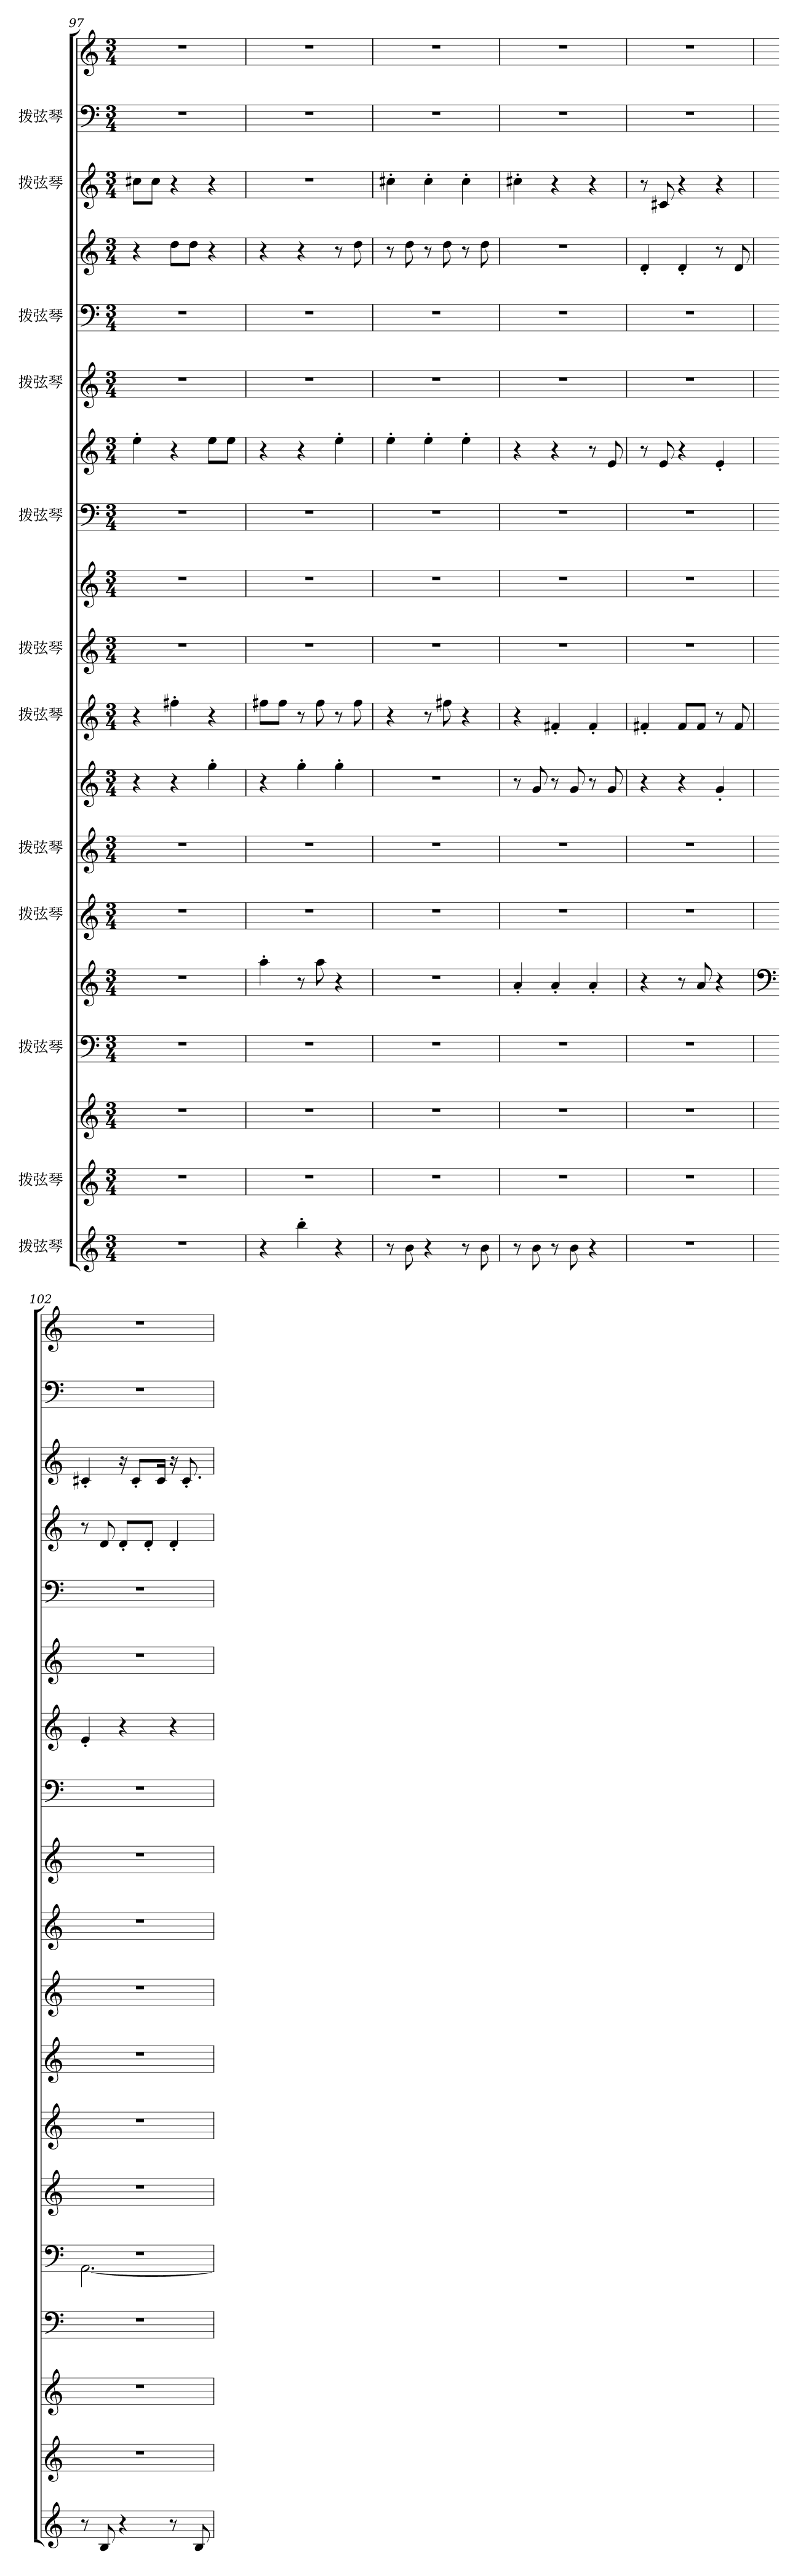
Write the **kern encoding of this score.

**kern	**kern	**kern	**kern	**kern	**kern	**kern	**kern	**kern	**kern	**kern	**kern	**kern	**kern	**kern	**kern	**kern	**kern	**kern
*part12	*part11	*part11	*part10	*part10	*part9	*part8	*part8	*part7	*part6	*part6	*part5	*part5	*part4	*part3	*part3	*part2	*part1	*part1
*staff19	*staff18	*staff17	*staff16	*staff15	*staff14	*staff13	*staff12	*staff11	*staff10	*staff9	*staff8	*staff7	*staff6	*staff5	*staff4	*staff3	*staff2	*staff1
*I"拨弦琴	*I"拨弦琴	*	*I"拨弦琴	*	*I"拨弦琴	*I"拨弦琴	*	*I"拨弦琴	*I"拨弦琴	*	*I"拨弦琴	*	*I"拨弦琴	*I"拨弦琴	*	*I"拨弦琴	*I"拨弦琴	*
*clefG2	*clefG2	*clefG2	*clefF4	*clefG2	*clefG2	*clefG2	*clefG2	*clefG2	*clefG2	*clefG2	*clefF4	*clefG2	*clefG2	*clefF4	*clefG2	*clefG2	*clefF4	*clefG2
*k[]	*k[]	*k[]	*k[]	*k[]	*k[]	*k[]	*k[]	*k[]	*k[]	*k[]	*k[]	*k[]	*k[]	*k[]	*k[]	*k[]	*k[]	*k[]
*M3/4	*M3/4	*M3/4	*M3/4	*M3/4	*M3/4	*M3/4	*M3/4	*M3/4	*M3/4	*M3/4	*M3/4	*M3/4	*M3/4	*M3/4	*M3/4	*M3/4	*M3/4	*M3/4
=97	=97	=97	=97	=97	=97	=97	=97	=97	=97	=97	=97	=97	=97	=97	=97	=97	=97	=97
2.r	2.r	2.r	2.r	2.r	2.r	2.r	4r	4r	2.r	2.r	2.r	4ee'\	2.r	2.r	4r	8cc#X\L	2.r	2.r
.	.	.	.	.	.	.	.	.	.	.	.	.	.	.	.	8cc#\J	.	.
.	.	.	.	.	.	.	4r	4ff#X'\	.	.	.	4r	.	.	8dd\L	4r	.	.
.	.	.	.	.	.	.	.	.	.	.	.	.	.	.	8dd\J	.	.	.
.	.	.	.	.	.	.	4gg'\	4r	.	.	.	8ee\L	.	.	4r	4r	.	.
.	.	.	.	.	.	.	.	.	.	.	.	8ee\J	.	.	.	.	.	.
=98	=98	=98	=98	=98	=98	=98	=98	=98	=98	=98	=98	=98	=98	=98	=98	=98	=98	=98
4r	2.r	2.r	2.r	4aa'\	2.r	2.r	4r	8ff#X\L	2.r	2.r	2.r	4r	2.r	2.r	4r	2.r	2.r	2.r
.	.	.	.	.	.	.	.	8ff#\J	.	.	.	.	.	.	.	.	.	.
4bb'\	.	.	.	8r	.	.	4gg'\	8r	.	.	.	4r	.	.	4r	.	.	.
.	.	.	.	8aa\	.	.	.	8ff#\	.	.	.	.	.	.	.	.	.	.
4r	.	.	.	4r	.	.	4gg'\	8r	.	.	.	4ee'\	.	.	8r	.	.	.
.	.	.	.	.	.	.	.	8ff#\	.	.	.	.	.	.	8dd\	.	.	.
=99	=99	=99	=99	=99	=99	=99	=99	=99	=99	=99	=99	=99	=99	=99	=99	=99	=99	=99
8r	2.r	2.r	2.r	2.r	2.r	2.r	2.r	4r	2.r	2.r	2.r	4ee'\	2.r	2.r	8r	4cc#X'\	2.r	2.r
8b\	.	.	.	.	.	.	.	.	.	.	.	.	.	.	8dd\	.	.	.
4r	.	.	.	.	.	.	.	8r	.	.	.	4ee'\	.	.	8r	4cc#'\	.	.
.	.	.	.	.	.	.	.	8ff#X\	.	.	.	.	.	.	8dd\	.	.	.
8r	.	.	.	.	.	.	.	4r	.	.	.	4ee'\	.	.	8r	4cc#'\	.	.
8b\	.	.	.	.	.	.	.	.	.	.	.	.	.	.	8dd\	.	.	.
=100	=100	=100	=100	=100	=100	=100	=100	=100	=100	=100	=100	=100	=100	=100	=100	=100	=100	=100
8r	2.r	2.r	2.r	4a'/	2.r	2.r	8r	4r	2.r	2.r	2.r	4r	2.r	2.r	2.r	4cc#X'\	2.r	2.r
8b\	.	.	.	.	.	.	8g/	.	.	.	.	.	.	.	.	.	.	.
8r	.	.	.	4a'/	.	.	8r	4f#X'/	.	.	.	4r	.	.	.	4r	.	.
8b\	.	.	.	.	.	.	8g/	.	.	.	.	.	.	.	.	.	.	.
4r	.	.	.	4a'/	.	.	8r	4f#'/	.	.	.	8r	.	.	.	4r	.	.
.	.	.	.	.	.	.	8g/	.	.	.	.	8e/	.	.	.	.	.	.
!!LO:PB:g=z
=101	=101	=101	=101	=101	=101	=101	=101	=101	=101	=101	=101	=101	=101	=101	=101	=101	=101	=101
2.r	2.r	2.r	2.r	4r	2.r	2.r	4r	4f#X'/	2.r	2.r	2.r	8r	2.r	2.r	4d'/	8r	2.r	2.r
.	.	.	.	.	.	.	.	.	.	.	.	8e/	.	.	.	8c#X/	.	.
.	.	.	.	8r	.	.	4r	8f#/L	.	.	.	4r	.	.	4d'/	4r	.	.
.	.	.	.	8a/	.	.	.	8f#/J	.	.	.	.	.	.	.	.	.	.
.	.	.	.	4r	.	.	4g'/	8r	.	.	.	4e'/	.	.	8r	4r	.	.
.	.	.	.	.	.	.	.	8f#/	.	.	.	.	.	.	8d/	.	.	.
=102	=102	=102	=102	=102	=102	=102	=102	=102	=102	=102	=102	=102	=102	=102	=102	=102	=102	=102
*	*	*	*	*clefF4	*	*	*	*	*	*	*	*	*	*	*	*	*	*
*	*	*	*	*^	*	*	*	*	*	*	*	*	*	*	*	*	*	*
8r	2.r	2.r	2.r	2.r	[2.AA\	2.r	2.r	2.r	2.r	2.r	2.r	2.r	4e'/	2.r	2.r	8r	4c#X'/	2.r	2.r
8B/	.	.	.	.	.	.	.	.	.	.	.	.	.	.	.	8d/	.	.	.
4r	.	.	.	.	.	.	.	.	.	.	.	.	4r	.	.	8d'/L	16r	.	.
.	.	.	.	.	.	.	.	.	.	.	.	.	.	.	.	.	8c#'/L	.	.
.	.	.	.	.	.	.	.	.	.	.	.	.	.	.	.	8d'/J	.	.	.
.	.	.	.	.	.	.	.	.	.	.	.	.	.	.	.	.	16c#/Jk	.	.
8r	.	.	.	.	.	.	.	.	.	.	.	.	4r	.	.	4d'/	16r	.	.
.	.	.	.	.	.	.	.	.	.	.	.	.	.	.	.	.	8.c#'/	.	.
8B/	.	.	.	.	.	.	.	.	.	.	.	.	.	.	.	.	.	.	.
*	*	*	*	*v	*v	*	*	*	*	*	*	*	*	*	*	*	*	*	*
=	=	=	=	=	=	=	=	=	=	=	=	=	=	=	=	=	=	=
*-	*-	*-	*-	*-	*-	*-	*-	*-	*-	*-	*-	*-	*-	*-	*-	*-	*-	*-
